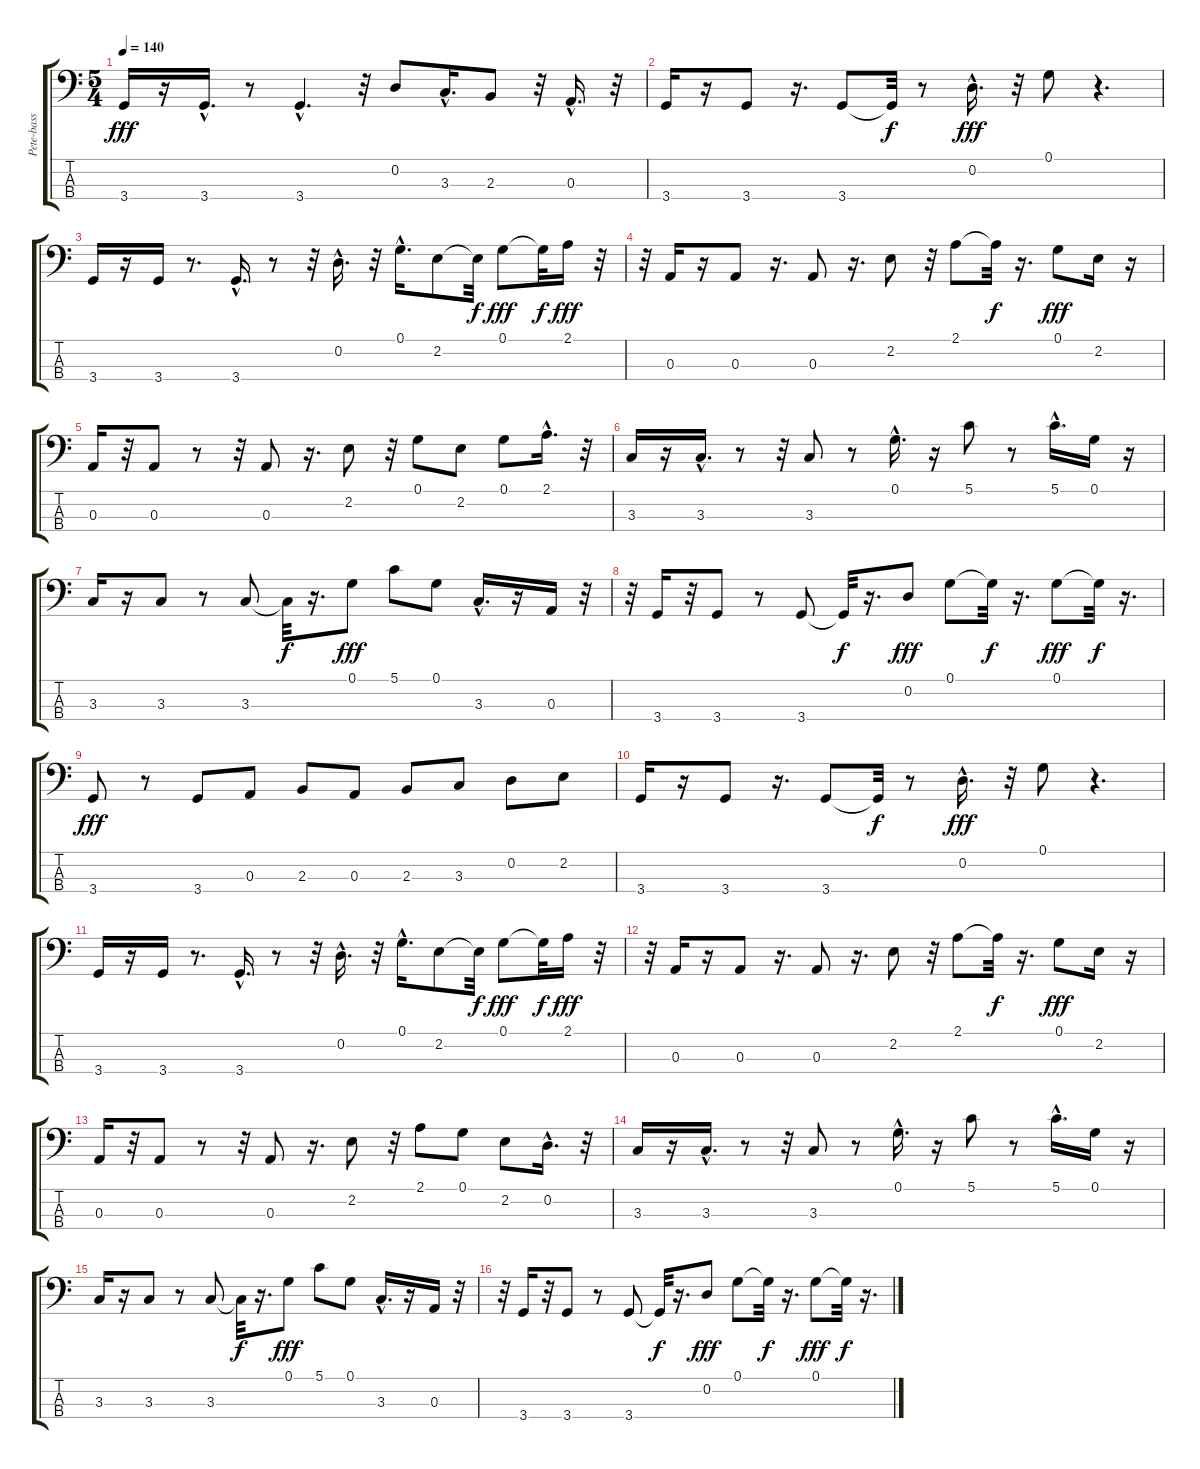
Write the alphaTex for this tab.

\track ("Pete-bass" "Pete-bass") {instrument electricbassfinger}
\staff {score tabs}
\tuning (G2 D2 A1 E1) {hide}
\ts (5 4)
\tempo 140
\clef f4
\ks c
3.4.16{dy fff} r.16 3.4{hac}.16{d} r.8 3.4{hac}.4{d} r.32 0.2.8 3.3{hac}.16{d} 2.3.8 r.32 0.3{hac}.16{d} r.32 |
3.4.16 r.16 3.4.8 r.16{d} 3.4.8 3.4{t}.32{dy f} r.8 0.2{hac}.16{d dy fff} r.32 0.1.8 r.4{d} |
3.4.16 r.16 3.4.16 r.8{d} 3.4{hac}.16{d} r.8 r.32 0.2{hac}.16{d} r.32 0.1{hac}.16{d} 2.2.8 2.2{t}.32{dy f} 0.1.8{dy fff} 0.1{t}.32{dy f} 2.1.16{dy fff} r.32 |
r.32 0.3.16 r.16 0.3.8 r.16{d} 0.3.8 r.16{d} 2.2.8 r.32 2.1.8 2.1{t}.32{dy f} r.16{d} 0.1.8{dy fff} 2.2.16 r.16 |
0.3.16 r.32 0.3.8 r.8 r.32 0.3.8 r.16{d} 2.2.8 r.32 0.1.8 2.2.8 0.1.8 2.1{hac}.16{d} r.32 |
3.3.16 r.16 3.3{hac}.16{d} r.8 r.32 3.3.8 r.8 0.1{hac}.16{d} r.16 5.1.8 r.8 5.1{hac}.16{d} 0.1.16 r.16 |
3.3.16 r.16 3.3.8 r.8 3.3.8 3.3{t}.32{dy f} r.16{d} 0.1.8{dy fff} 5.1.8 0.1.8 3.3{hac}.16{d} r.16 0.3.16 r.32 |
r.32 3.4.16 r.32 3.4.8 r.8 3.4.8 3.4{t}.32{dy f} r.16{d} 0.2.8{dy fff} 0.1.8 0.1{t}.32{dy f} r.16{d} 0.1.8{dy fff} 0.1{t}.32{dy f} r.16{d} |
3.4.8{dy fff} r.8 3.4.8 0.3.8 2.3.8 0.3.8 2.3.8 3.3.8 0.2.8 2.2.8 |
3.4.16 r.16 3.4.8 r.16{d} 3.4.8 3.4{t}.32{dy f} r.8 0.2{hac}.16{d dy fff} r.32 0.1.8 r.4{d} |
3.4.16 r.16 3.4.16 r.8{d} 3.4{hac}.16{d} r.8 r.32 0.2{hac}.16{d} r.32 0.1{hac}.16{d} 2.2.8 2.2{t}.32{dy f} 0.1.8{dy fff} 0.1{t}.32{dy f} 2.1.16{dy fff} r.32 |
r.32 0.3.16 r.16 0.3.8 r.16{d} 0.3.8 r.16{d} 2.2.8 r.32 2.1.8 2.1{t}.32{dy f} r.16{d} 0.1.8{dy fff} 2.2.16 r.16 |
0.3.16 r.32 0.3.8 r.8 r.32 0.3.8 r.16{d} 2.2.8 r.32 2.1.8 0.1.8 2.2.8 0.2{hac}.16{d} r.32 |
3.3.16 r.16 3.3{hac}.16{d} r.8 r.32 3.3.8 r.8 0.1{hac}.16{d} r.16 5.1.8 r.8 5.1{hac}.16{d} 0.1.16 r.16 |
3.3.16 r.16 3.3.8 r.8 3.3.8 3.3{t}.32{dy f} r.16{d} 0.1.8{dy fff} 5.1.8 0.1.8 3.3{hac}.16{d} r.16 0.3.16 r.32 |
r.32 3.4.16 r.32 3.4.8 r.8 3.4.8 3.4{t}.32{dy f} r.16{d} 0.2.8{dy fff} 0.1.8 0.1{t}.32{dy f} r.16{d} 0.1.8{dy fff} 0.1{t}.32{dy f} r.16{d}
